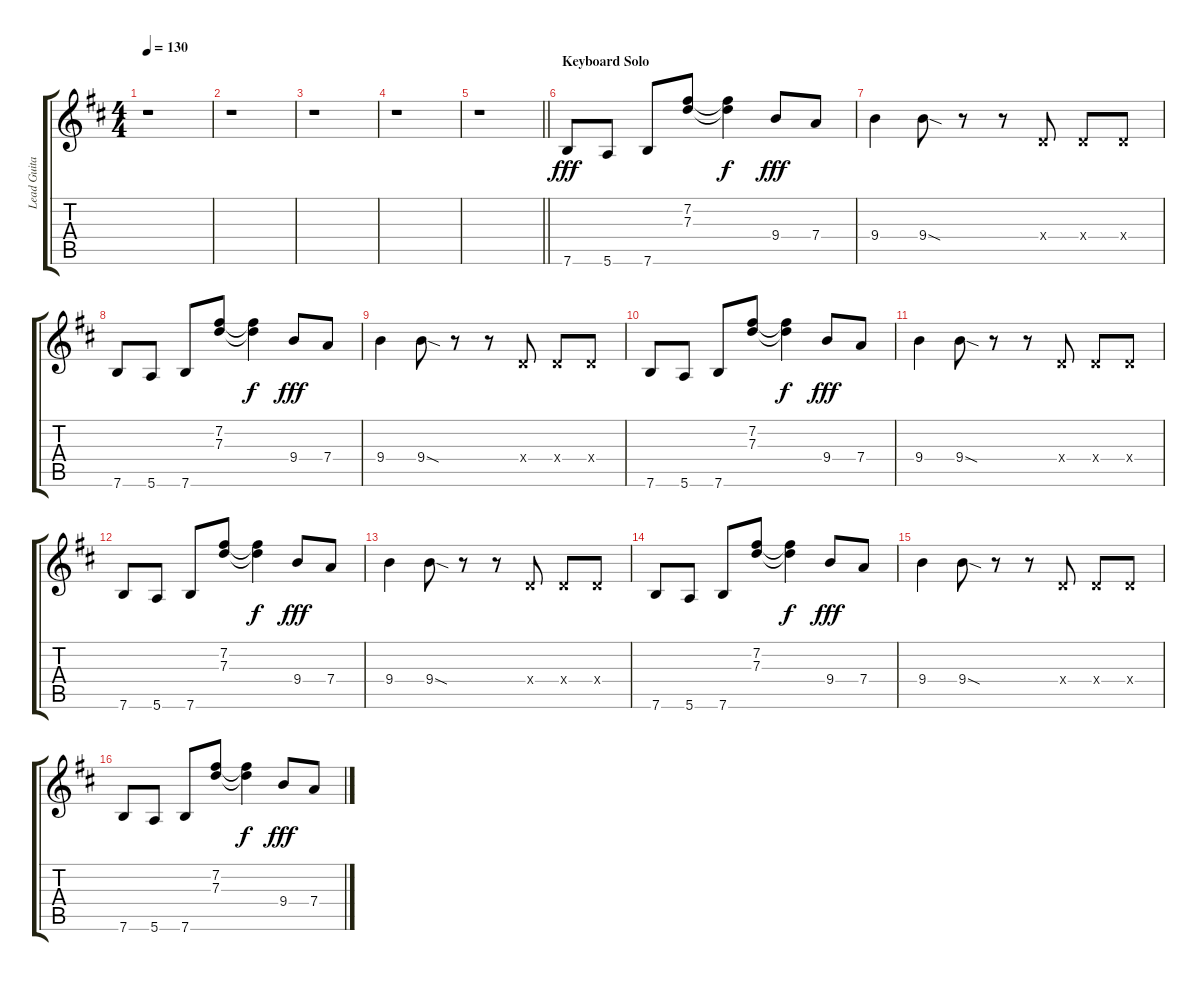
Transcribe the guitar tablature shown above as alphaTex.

\track ("Lead Guitar (Steve Morse)" "Lead Guita") {instrument overdrivenguitar}
\staff {score tabs}
\tuning (E4 B3 G3 D3 A2 E2) {hide}
\ts (4 4)
\tempo 130
\clef g2
\ks bminor
r.1{dy f} |
r.1 |
r.1 |
r.1 |
\barLineRight lightlight
r.1 |
\section ("" "Keyboard Solo ")
7.6.8{dy fff volume 5} 5.6.8 7.6.8 (7.2 7.3).8 (7.2{t} 7.3{t}).4{dy f} 9.4.8{dy fff} 7.4.8 |
9.4.4 9.4{sod}.8 r.8 r.8 0.4{x}.8 0.4{x}.8 0.4{x}.8 |
7.6.8 5.6.8 7.6.8 (7.2 7.3).8 (7.2{t} 7.3{t}).4{dy f} 9.4.8{dy fff} 7.4.8 |
9.4.4 9.4{sod}.8 r.8 r.8 0.4{x}.8 0.4{x}.8 0.4{x}.8 |
7.6.8 5.6.8 7.6.8 (7.2 7.3).8 (7.2{t} 7.3{t}).4{dy f} 9.4.8{dy fff} 7.4.8 |
9.4.4 9.4{sod}.8 r.8 r.8 0.4{x}.8 0.4{x}.8 0.4{x}.8 |
7.6.8 5.6.8 7.6.8 (7.2 7.3).8 (7.2{t} 7.3{t}).4{dy f} 9.4.8{dy fff} 7.4.8 |
9.4.4 9.4{sod}.8 r.8 r.8 0.4{x}.8 0.4{x}.8 0.4{x}.8 |
7.6.8{volume 5} 5.6.8 7.6.8 (7.2 7.3).8 (7.2{t} 7.3{t}).4{dy f} 9.4.8{dy fff} 7.4.8 |
9.4.4 9.4{sod}.8 r.8 r.8 0.4{x}.8 0.4{x}.8 0.4{x}.8 |
7.6.8 5.6.8 7.6.8 (7.2 7.3).8 (7.2{t} 7.3{t}).4{dy f} 9.4.8{dy fff} 7.4.8
